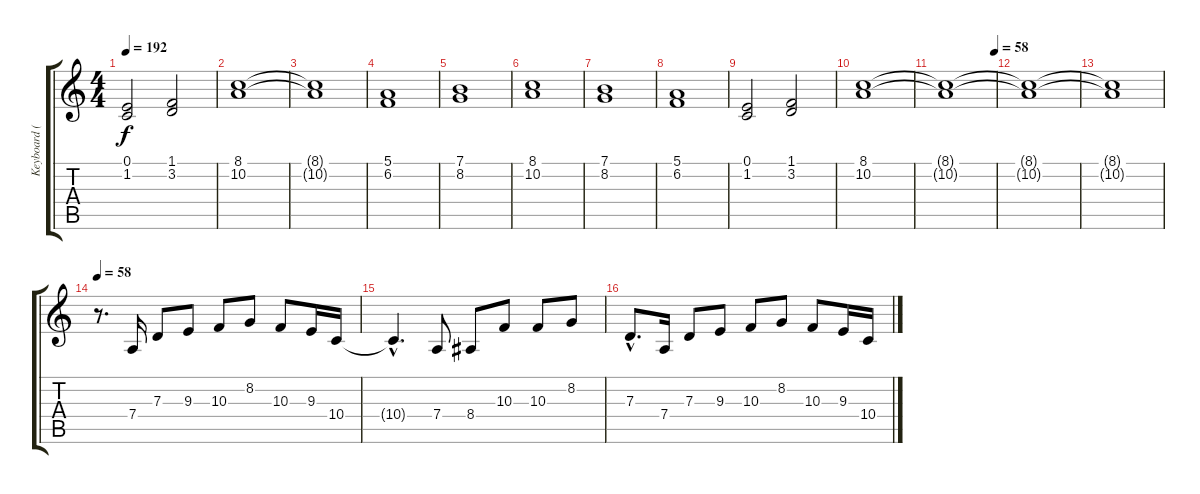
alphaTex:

\track ("Keyboard (High Note)" "Keyboard (") {instrument stringensemble1}
\staff {score tabs}
\tuning (E4 B3 G3 D3 A2 E2) {hide}
\ts (4 4)
\tempo 192
\clef g2
\ks c
(0.1 1.2).2{dy f} (1.1 3.2).2 |
(8.1 10.2).1 |
(8.1{t} 10.2{t}).1 |
(5.1 6.2).1{volume 14} |
(7.1 8.2).1 |
(8.1 10.2).1 |
(7.1 8.2).1 |
(5.1 6.2).1 |
(0.1 1.2).2 (1.1 3.2).2 |
(8.1 10.2).1 |
\tempo (58 0.984375)
(8.1{t} 10.2{t}).1 |
(8.1{t} 10.2{t}).1{volume 0} |
(8.1{t} 10.2{t}).1 |
\tempo 58
r.8{d} 7.4.16{volume 12} 7.3.8 9.3.8 10.3.8 8.2.8 10.3.8 9.3.16 10.4.16 |
10.4{hac t}.4{d} 7.4.8 8.4.8 10.3.8 10.3.8 8.2.8 |
7.3{hac}.8{d} 7.4.16 7.3.8 9.3.8 10.3.8 8.2.8 10.3.8 9.3.16 10.4.16
